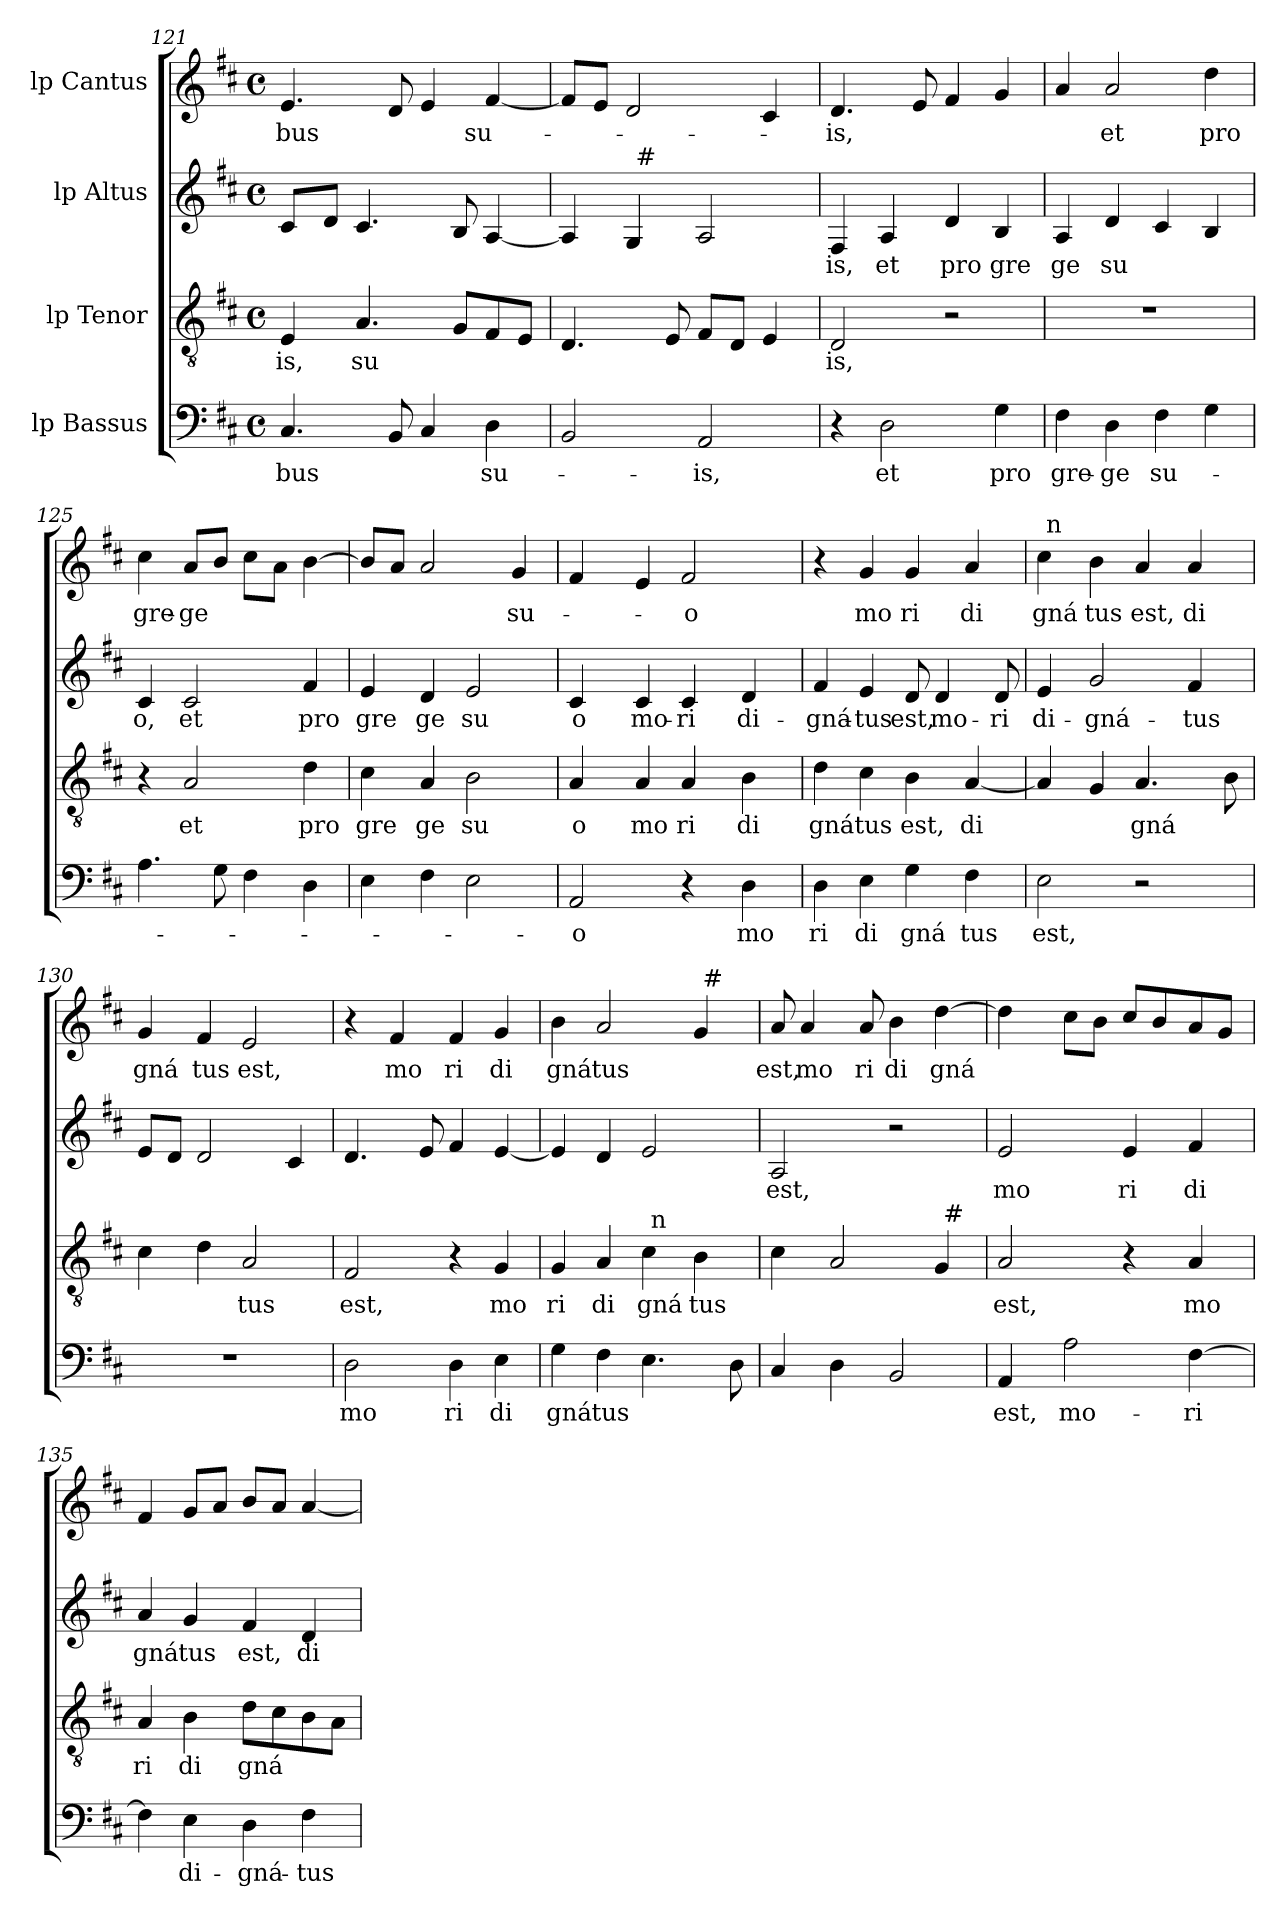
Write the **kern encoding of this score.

**kern	**text	**kern	**text	**kern	**text	**kern	**text
*part4	*part4	*part3	*part3	*part2	*part2	*part1	*part1
*staff4	*staff4	*staff3	*staff3	*staff2	*staff2	*staff1	*staff1
*I"lp Bassus	*	*I"lp Tenor	*	*I"lp Altus	*	*I"lp Cantus	*
!!LO:PB:g=z
*clefF4	*	*clefGv2	*	*clefG2	*	*clefG2	*
*k[f#c#]	*	*k[f#c#]	*	*k[f#c#]	*	*k[f#c#]	*
*D:	*	*D:	*	*D:	*	*D:	*
*M4/4	*	*M4/4	*	*M4/4	*	*M4/4	*
*met(c)	*	*met(c)	*	*met(c)	*	*met(c)	*
=121	=121	=121	=121	=121	=121	=121	=121
!	!LO:LY:b	!	!LO:LY:b:cj	!	!	!	!LO:LY:b
*	*	*^	*	*	*	*	*
4.C#/	-bus	4E/	16ryy	is,	8c#/L	.	4.e/	bus
.	.	.	2...ryy	.	.	.	.	.
.	.	.	.	.	8d/J	.	.	.
!	!	!	!	!LO:LY:b:cj	!	!	!	!
.	.	4.A/	.	su	4.c#/	.	.	.
8BB/	.	.	.	.	.	.	8d/	.
4C#/	.	.	.	.	.	.	4e/	.
.	.	8G/L	.	.	8B/	.	.	.
!	!LO:LY:b:cj	!	!	!	!	!	!	!LO:LY:b:cj
4D\	su-	8F#/	.	.	[<4A/	.	[<4f#/	su-
.	.	8E/J	.	.	.	.	.	.
*	*	*v	*v	*	*	*	*	*
=122	=122	=122	=122	=122	=122	=122	=122
*	*	*	*	*^	*	*	*
2BB/	.	4.D/	.	4A/]	4ryy	.	8f#/L]	.
.	.	.	.	.	.	.	8e/J	.
.	.	.	.	4G/	64ryy	.	2d/	.
!	!	!	!	!	!LO:TX:a:t=#	!	!	!
.	.	.	.	.	2ryy	.	.	.
.	.	8E/	.	.	.	.	.	.
!	!LO:LY:b:cj	!	!	!	!	!	!	!
2AA/	-is,	8F#/L	.	2A/	.	.	.	.
.	.	8D/J	.	.	.	.	.	.
.	.	4E/	.	.	.	.	4c#/	.
.	.	.	.	.	8...ryy	.	.	.
=123	=123	=123	=123	=123	=123	=123	=123	=123
!	!	!	!LO:LY:b:cj	!	!	!LO:LY:b:cj	!	!LO:LY:b:cj
*	*	*	*	*v	*v	*	*	*
4r	.	2D/	is,	4F#/	is,	4.d/	-is,
!	!LO:LY:b:cj	!	!	!	!LO:LY:b:cj	!	!
2D\	et	.	.	4A/	et	.	.
.	.	.	.	.	.	8e/	.
!	!	!	!	!	!LO:LY:b:cj	!	!
.	.	2r	.	4d/	pro	4f#/	.
!	!LO:LY:b:cj	!	!	!	!LO:LY:b:cj	!	!
4G\	pro	.	.	4B/	gre	4g/	.
=124	=124	=124	=124	=124	=124	=124	=124
!	!LO:LY:b:cj	!	!	!	!LO:LY:b:cj	!	!
4F#\	gre-	1r	.	4A/	ge	4a/	.
!	!LO:LY:b:cj	!	!	!	!LO:LY:b:cj	!	!LO:LY:b:cj
4D\	-ge	.	.	4d/	su	2a/	et
!	!LO:LY:b:cj	!	!	!	!	!	!
4F#\	su-	.	.	4c#/	.	.	.
!	!	!	!	!	!	!	!LO:LY:b:cj
4G\	.	.	.	4B/	.	4dd\	pro
=125	=125	=125	=125	=125	=125	=125	=125
!	!	!	!	!	!LO:LY:b:cj	!	!LO:LY:b:cj
4.A\	.	4r	.	4c#/	o,	4cc#\	gre-
!	!	!	!LO:LY:b:cj	!	!LO:LY:b:cj	!	!LO:LY:b:cj
.	.	2A/	et	2c#/	et	8a/L	-ge
8G\	.	.	.	.	.	8b/J	.
4F#\	.	.	.	.	.	8cc#\L	.
.	.	.	.	.	.	8a\J	.
!	!	!	!LO:LY:b:cj	!	!LO:LY:b:cj	!	!
4D\	.	4d\	pro	4f#/	pro	[>4b\	.
=126	=126	=126	=126	=126	=126	=126	=126
!	!	!	!LO:LY:b:cj	!	!LO:LY:b:cj	!	!
4E\	.	4c#\	gre	4e/	gre	8b/L]	.
.	.	.	.	.	.	8a/J	.
!	!	!	!LO:LY:b:cj	!	!LO:LY:b:cj	!	!
4F#\	.	4A/	ge	4d/	ge	2a/	.
!	!	!	!LO:LY:b:cj	!	!LO:LY:b:cj	!	!
2E\	.	2B\	su	2e/	su	.	.
!	!	!	!	!	!	!	!LO:LY:b:cj
.	.	.	.	.	.	4g/	su-
!!LO:LB:g=z
=127	=127	=127	=127	=127	=127	=127	=127
!	!LO:LY:b:cj	!	!LO:LY:b:cj	!	!LO:LY:b:cj	!	!
*	*	*	*	*	*	*^	*
2AA/	-o	4A/	o	4c#/	o	4f#/	8ryy	.
.	.	.	.	.	.	.	64ryy	.
.	.	.	.	.	.	.	2ryy	.
!	!	!	!LO:LY:b:cj	!	!LO:LY:b:cj	!	!	!
.	.	4A/	mo	4c#/	mo-	4e/	.	.
!	!	!	!LO:LY:b:cj	!	!LO:LY:b:cj	!	!	!LO:LY:b:cj
4r	.	4A/	ri	4c#/	-ri	2f#/	.	-o
.	.	.	.	.	.	.	4ryy	.
!	!LO:LY:b:cj	!	!LO:LY:b:cj	!	!LO:LY:b:cj	!	!	!
4D\	mo	4B\	di	4d/	di-	.	.	.
.	.	.	.	.	.	.	16..ryy	.
=128	=128	=128	=128	=128	=128	=128	=128	=128
!	!LO:LY:b:cj	!	!LO:LY:b:cj	!	!LO:LY:b:cj	!	!	!
*	*	*	*	*	*	*v	*v	*
4D\	ri	4d\	gná	4f#/	-gná-	4r	.
!	!LO:LY:b:cj	!	!LO:LY:b:cj	!	!LO:LY:b:cj	!	!LO:LY:b:cj
4E\	di	4c#\	tus	4e/	-tus	4g/	mo
!	!LO:LY:b:cj	!	!LO:LY:b:cj	!	!LO:LY:b:cj	!	!LO:LY:b:cj
4G\	gná	4B\	est,	8d/	est,	4g/	ri
!	!	!	!	!	!LO:LY:b:cj	!	!
.	.	.	.	4d/	mo-	.	.
!	!LO:LY:b:cj	!	!LO:LY:b:cj	!	!	!	!LO:LY:b:cj
4F#\	tus	[<4A/	di	.	.	4a/	di
!	!	!	!	!	!LO:LY:b:cj	!	!
.	.	.	.	8d/	-ri	.	.
=129	=129	=129	=129	=129	=129	=129	=129
!	!LO:LY:b:cj	!	!	!	!LO:LY:b:cj	!	!LO:LY:b:cj
*	*	*	*	*	*	*^	*
2E\	est,	4A/]	.	4e/	di-	4cc#\	64ryy	gná
!	!	!	!	!	!	!	!LO:TX:a:t=n	!
.	.	.	.	.	.	.	2ryy	.
!	!	!	!	!	!LO:LY:b:cj	!	!	!LO:LY:b:cj
.	.	4G/	.	2g/	-gná-	4b\	.	tus
!	!	!	!LO:LY:b	!	!	!	!	!LO:LY:b:cj
2r	.	4.A/	gná	.	.	4a/	.	est,
.	.	.	.	.	.	.	4ryy	.
!	!	!	!	!	!LO:LY:b	!	!	!LO:LY:b:cj
.	.	.	.	4f#/	-tus	4a/	.	di
.	.	.	.	.	.	.	8...ryy	.
.	.	8B\	.	.	.	.	.	.
=130	=130	=130	=130	=130	=130	=130	=130	=130
!	!	!	!	!	!	!	!	!LO:LY:b:cj
*	*	*	*	*	*	*v	*v	*
1r	.	4c#\	.	8e/L	.	4g/	gná
.	.	.	.	8d/J	.	.	.
!	!	!	!	!	!	!	!LO:LY:b:cj
.	.	4d\	.	2d/	.	4f#/	tus
!	!	!	!LO:LY:b:cj	!	!	!	!LO:LY:b:cj
.	.	2A/	tus	.	.	2e/	est,
.	.	.	.	4c#/	.	.	.
=131	=131	=131	=131	=131	=131	=131	=131
!	!LO:LY:b:cj	!	!LO:LY:b:cj	!	!	!	!
2D\	mo	2F#/	est,	4.d/	.	4r	.
!	!	!	!	!	!	!	!LO:LY:b:cj
.	.	.	.	.	.	4f#/	mo
.	.	.	.	8e/	.	.	.
!	!LO:LY:b:cj	!	!	!	!	!	!LO:LY:b:cj
4D\	ri	4r	.	4f#/	.	4f#/	ri
!	!LO:LY:b:cj	!	!LO:LY:b:cj	!	!	!	!LO:LY:b:cj
4E\	di	4G/	mo	[<4e/	.	4g/	di
=132	=132	=132	=132	=132	=132	=132	=132
!	!LO:LY:b:cj	!	!LO:LY:b:cj	!	!	!	!LO:LY:b:cj
*	*	*^	*	*	*	*^	*
4G\	gná	4G/	2ryy	ri	4e/]	.	4b\	2ryy	gná
!	!LO:LY:b	!	!	!LO:LY:b:cj	!	!	!	!	!LO:LY:b
4F#\	tus	4A/	.	di	4d/	.	2a/	.	tus
!	!	!	!	!LO:LY:b:cj	!	!	!	!	!
4.E\	.	4c#\	64ryy	gná	2e/	.	.	4ryy	.
!	!	!	!LO:TX:a:t=n	!	!	!	!	!	!
.	.	.	4ryy	.	.	.	.	.	.
!	!	!	!	!LO:LY:b	!	!	!	!	!
.	.	4B\	.	tus	.	.	4g/	64ryy	.
!	!	!	!	!	!	!	!	!LO:TX:a:t=#	!
.	.	.	8...ryy	.	.	.	.	8...ryy	.
8D\	.	.	.	.	.	.	.	.	.
=133	=133	=133	=133	=133	=133	=133	=133	=133	=133
!	!	!	!	!	!	!LO:LY:b:cj	!	!	!LO:LY:b:cj
*	*	*	*	*	*	*	*v	*v	*
4C#/	.	4c#\	2ryy	.	2A/	est,	8a/	est,
!	!	!	!	!	!	!	!	!LO:LY:b:cj
.	.	.	.	.	.	.	4a/	mo
4D\	.	2A/	.	.	.	.	.	.
!	!	!	!	!	!	!	!	!LO:LY:b:cj
.	.	.	.	.	.	.	8a/	ri
!	!	!	!	!	!	!	!	!LO:LY:b:cj
2BB/	.	.	4ryy	.	2r	.	4b\	di
!	!	!	!	!	!	!	!	!LO:LY:b
.	.	4G/	64ryy	.	.	.	[>4dd\	gná
!	!	!	!LO:TX:a:t=#	!	!	!	!	!
.	.	.	8...ryy	.	.	.	.	.
!!LO:LB:g=z
=134	=134	=134	=134	=134	=134	=134	=134	=134
!	!LO:LY:b:cj	!	!	!LO:LY:b:cj	!	!LO:LY:b:cj	!	!
*	*	*v	*v	*	*	*	*^	*
4AA/	est,	2A/	est,	2e/	mo	4dd\]	8ryy	.
.	.	.	.	.	.	.	64ryy	.
.	.	.	.	.	.	.	2ryy	.
!	!LO:LY:b:cj	!	!	!	!	!	!	!
2A\	mo-	.	.	.	.	8cc#\L	.	.
.	.	.	.	.	.	8b\J	.	.
!	!	!	!	!	!LO:LY:b:cj	!	!	!
.	.	4r	.	4e/	ri	8cc#/L	.	.
.	.	.	.	.	.	8b/	.	.
.	.	.	.	.	.	.	4ryy	.
!	!LO:LY:b:cj	!	!LO:LY:b:cj	!	!LO:LY:b:cj	!	!	!
[>4F#\	-ri	4A/	mo	4f#/	di	8a/	.	.
.	.	.	.	.	.	8g/J	.	.
.	.	.	.	.	.	.	16..ryy	.
=135	=135	=135	=135	=135	=135	=135	=135	=135
!	!	!	!LO:LY:b:cj	!	!LO:LY:b:cj	!	!	!
*	*	*	*	*	*	*v	*v	*
4F#\]	.	4A/	ri	4a/	gná	4f#/	.
!	!LO:LY:b:cj	!	!LO:LY:b:cj	!	!LO:LY:b:cj	!	!
4E\	di-	4B\	di	4g/	tus	8g/L	.
.	.	.	.	.	.	8a/J	.
!	!LO:LY:b:cj	!	!LO:LY:b	!	!LO:LY:b:cj	!	!
4D\	-gná-	8d\L	gná	4f#/	est,	8b/L	.
.	.	8c#\	.	.	.	8a/J	.
!	!LO:LY:b:cj	!	!	!	!LO:LY:b:cj	!	!
4F#\	-tus	8B\	.	4d/	di	[<4a/	.
.	.	8A\J	.	.	.	.	.
=	=	=	=	=	=	=	=
*-	*-	*-	*-	*-	*-	*-	*-
